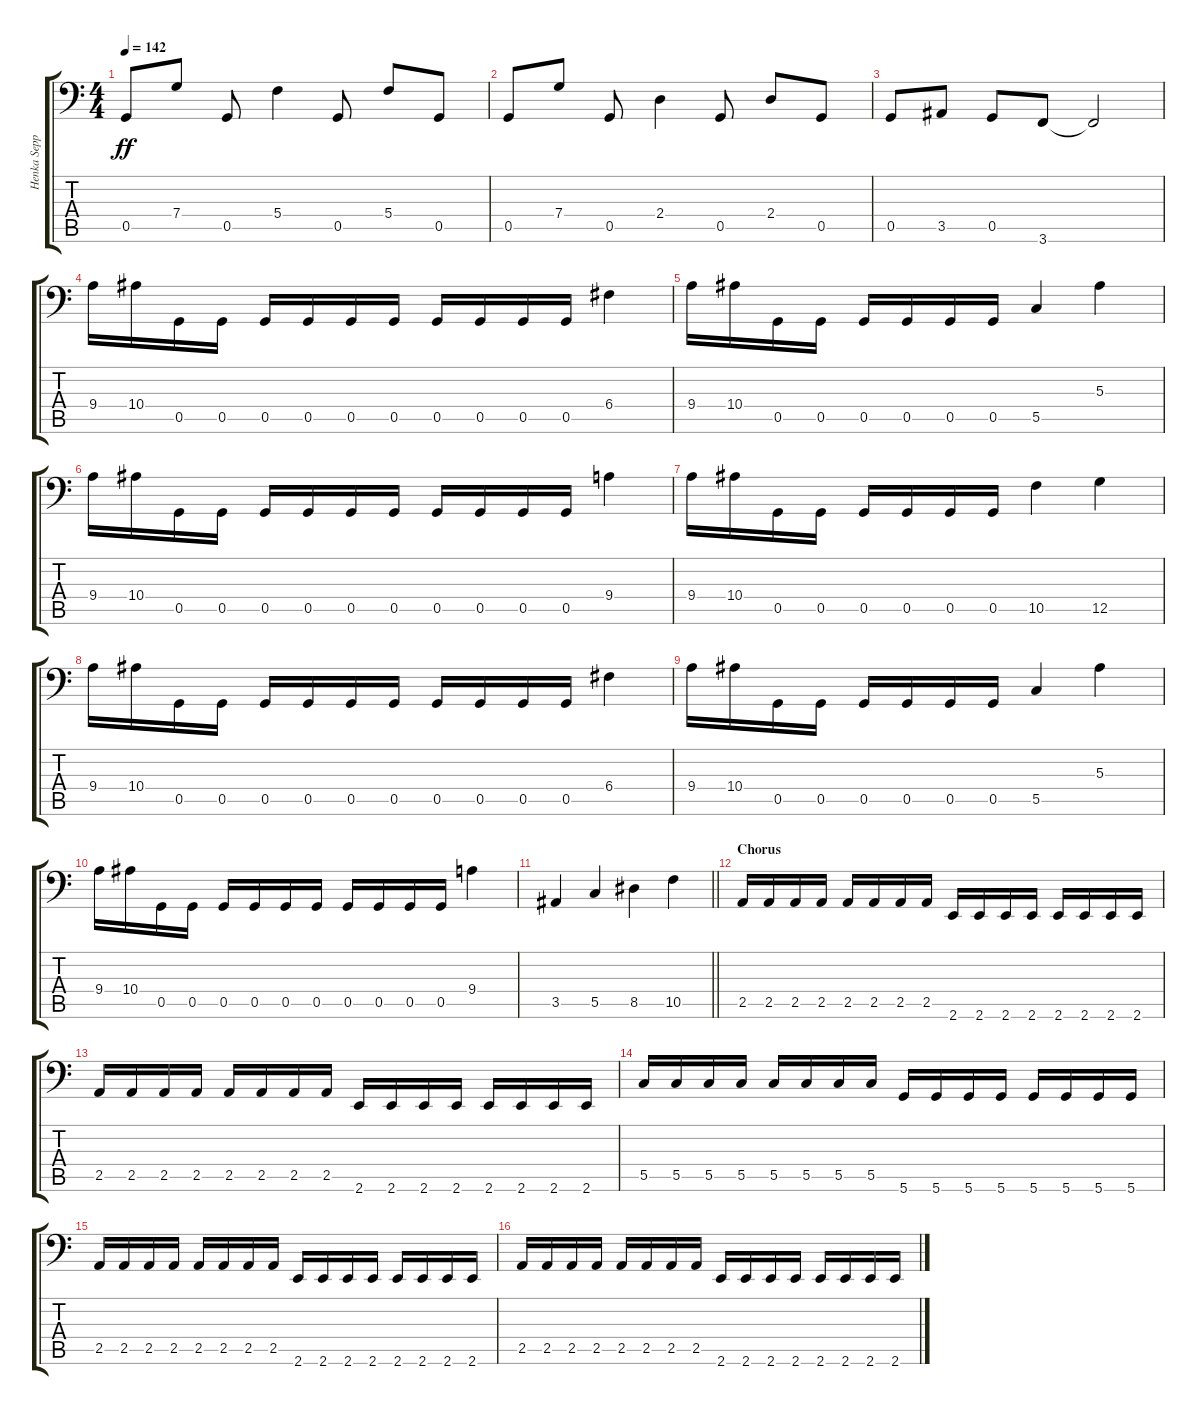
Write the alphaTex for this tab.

\track ("Henka Sepp鋖a" "Henka Sepp") {instrument electricbasspick}
\staff {score tabs}
\tuning (D3 A2 F2 C2 G1 D1) {hide}
\ts (4 4)
\tempo 142
\clef f4
\ks c
0.5.8{dy ff} 7.4.8 0.5.8 5.4.4 0.5.8 5.4.8 0.5.8 |
0.5.8 7.4.8 0.5.8 2.4.4 0.5.8 2.4.8 0.5.8 |
0.5.8 3.5.8 0.5.8 3.6.8 3.6{t}.2 |
9.4.16 10.4.16 0.5.16 0.5.16 0.5.16 0.5.16 0.5.16 0.5.16 0.5.16 0.5.16 0.5.16 0.5.16 6.4.4 |
9.4.16 10.4.16 0.5.16 0.5.16 0.5.16 0.5.16 0.5.16 0.5.16 5.5.4 5.3.4 |
9.4.16 10.4.16 0.5.16 0.5.16 0.5.16 0.5.16 0.5.16 0.5.16 0.5.16 0.5.16 0.5.16 0.5.16 9.4.4 |
9.4.16 10.4.16 0.5.16 0.5.16 0.5.16 0.5.16 0.5.16 0.5.16 10.5.4 12.5.4 |
9.4.16 10.4.16 0.5.16 0.5.16 0.5.16 0.5.16 0.5.16 0.5.16 0.5.16 0.5.16 0.5.16 0.5.16 6.4.4 |
9.4.16 10.4.16 0.5.16 0.5.16 0.5.16 0.5.16 0.5.16 0.5.16 5.5.4 5.3.4 |
9.4.16 10.4.16 0.5.16 0.5.16 0.5.16 0.5.16 0.5.16 0.5.16 0.5.16 0.5.16 0.5.16 0.5.16 9.4.4 |
\barLineRight lightlight
3.5.4 5.5.4 8.5.4 10.5.4 |
\section ("" "Chorus")
2.5.16 2.5.16 2.5.16 2.5.16 2.5.16 2.5.16 2.5.16 2.5.16 2.6.16 2.6.16 2.6.16 2.6.16 2.6.16 2.6.16 2.6.16 2.6.16 |
2.5.16 2.5.16 2.5.16 2.5.16 2.5.16 2.5.16 2.5.16 2.5.16 2.6.16 2.6.16 2.6.16 2.6.16 2.6.16 2.6.16 2.6.16 2.6.16 |
5.5.16 5.5.16 5.5.16 5.5.16 5.5.16 5.5.16 5.5.16 5.5.16 5.6.16 5.6.16 5.6.16 5.6.16 5.6.16 5.6.16 5.6.16 5.6.16 |
2.5.16 2.5.16 2.5.16 2.5.16 2.5.16 2.5.16 2.5.16 2.5.16 2.6.16 2.6.16 2.6.16 2.6.16 2.6.16 2.6.16 2.6.16 2.6.16 |
2.5.16 2.5.16 2.5.16 2.5.16 2.5.16 2.5.16 2.5.16 2.5.16 2.6.16 2.6.16 2.6.16 2.6.16 2.6.16 2.6.16 2.6.16 2.6.16
